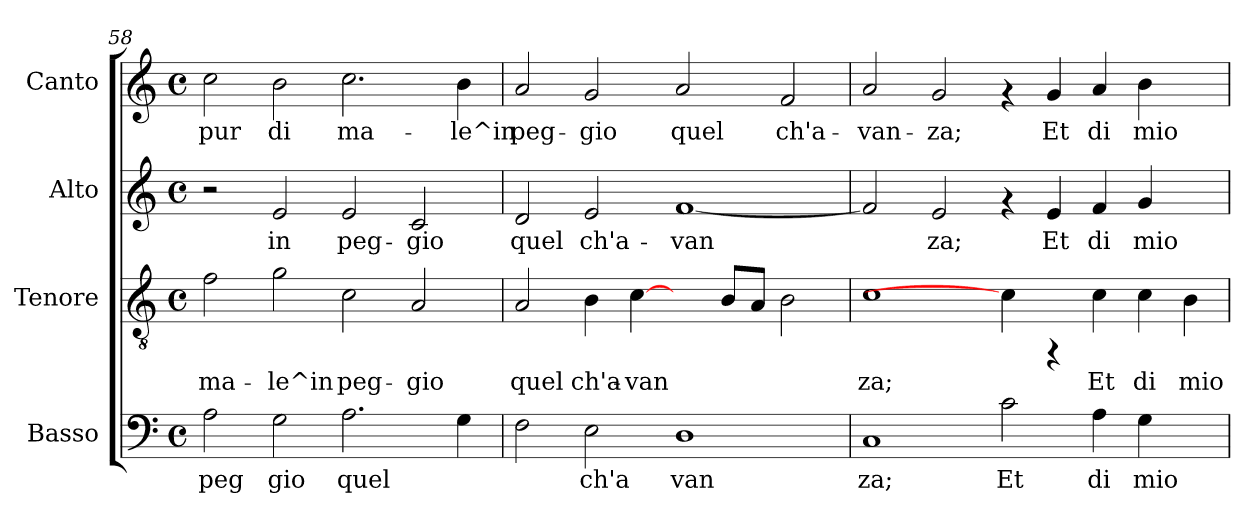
**kern	**text	**kern	**text	**kern	**text	**kern	**text
*part4	*part4	*part3	*part3	*part2	*part2	*part1	*part1
*staff4	*staff4	*staff3	*staff3	*staff2	*staff2	*staff1	*staff1
*I"Basso	*	*I"Tenore	*	*I"Alto	*	*I"Canto	*
*I'Basso	*	*I'Tenore	*	*I'Alto	*	*I'Canto	*
*clefF4	*	*clefGv2	*	*clefG2	*	*clefG2	*
*k[]	*	*k[]	*	*k[]	*	*k[]	*
*C:	*	*C:	*	*C:	*	*C:	*
*M4/4	*	*M4/4	*	*M4/4	*	*M4/4	*
*met(c)	*	*met(c)	*	*met(c)	*	*met(c)	*
=58	=58	=58	=58	=58	=58	=58	=58
!	!LO:LY:b:cj	!	!LO:LY:b:cj	!	!	!	!LO:LY:a:cj
2A\	peg	2f\	ma-	2r	.	2cc\	pur
!	!LO:LY:b:cj	!	!LO:LY:b:cj	!	!LO:LY:b:cj	!	!LO:LY:a:cj
2G\	gio	2g\	-le^in	2e/	in	2b\	di
!	!LO:LY:b:cj	!	!LO:LY:b:cj	!	!LO:LY:b:cj	!	!LO:LY:a:cj
2.A\	quel	2c\	peg-	2e/	peg-	2.cc\	ma-
!	!	!	!LO:LY:b:cj	!	!LO:LY:b:cj	!	!
.	.	2A/	-gio	2c/	-gio	.	.
!	!LO:LY:b:cj	!	!	!	!	!	!LO:LY:a:cj
4G\	.	.	.	.	.	4b\	-le^in
=59	=59	=59	=59	=59	=59	=59	=59
!	!LO:LY:b:cj	!	!LO:LY:b:cj	!	!LO:LY:b:cj	!	!LO:LY:a:cj
2F\	.	2A/	quel	2d/	quel	2a/	peg-
!	!LO:LY:b:cj	!	!LO:LY:b:cj	!	!LO:LY:b:cj	!	!LO:LY:a:cj
2E\	ch'a	4B\	ch'a-	2e/	ch'a-	2g/	-gio
!	!	!	!LO:LY:b:cj	!	!	!	!
.	.	[4c\	-van-	.	.	.	.
!	!LO:LY:b:cj	!	!	!	!LO:LY:b:cj	!	!LO:LY:a:cj
1D	van	4ryy	.	[<1f	-van-	2a/	quel
!	!	!	!LO:LY:b:cj	!	!	!	!
.	.	8B/L	--	.	.	.	.
!	!	!	!LO:LY:b:cj	!	!	!	!
.	.	8A/J	--	.	.	.	.
!	!	!	!LO:LY:b:cj	!	!	!	!LO:LY:a:cj
.	.	2B\	--	.	.	2f/	ch'a-
=60	=60	=60	=60	=60	=60	=60	=60
!	!LO:LY:b:cj	!	!LO:LY:b:cj	!	!LO:LY:b:cj	!	!LO:LY:b:cj
1C	za;	1c	-za;	2f/]	--	2a/	-van-
!	!	!	!	!	!LO:LY:b:cj	!	!LO:LY:b:cj
.	.	.	.	2e/	-za;	2g/	-za;
!	!LO:LY:b:cj	!	!	!	!	!	!
2c\	Et	4c\]	.	4rf	.	4rf	.
!	!	!	!	!	!LO:LY:b:cj	!	!LO:LY:b:cj
.	.	4rFF	.	4e/	Et	4g/	Et
!	!LO:LY:b:cj	!	!LO:LY:b:cj	!	!LO:LY:b:cj	!	!LO:LY:b:cj
4A\	di	4c\	Et	4f/	di	4a/	di
!	!LO:LY:b:cj	!	!LO:LY:b:cj	!	!LO:LY:b:cj	!	!LO:LY:b:cj
4G\	mio	4c\	di	4g/	mio	4b\	mio
!	!	!	!LO:LY:b:cj	!	!	!	!
4ryy	.	4B\	mio	4ryy	.	4ryy	.
=	=	=	=	=	=	=	=
*-	*-	*-	*-	*-	*-	*-	*-
